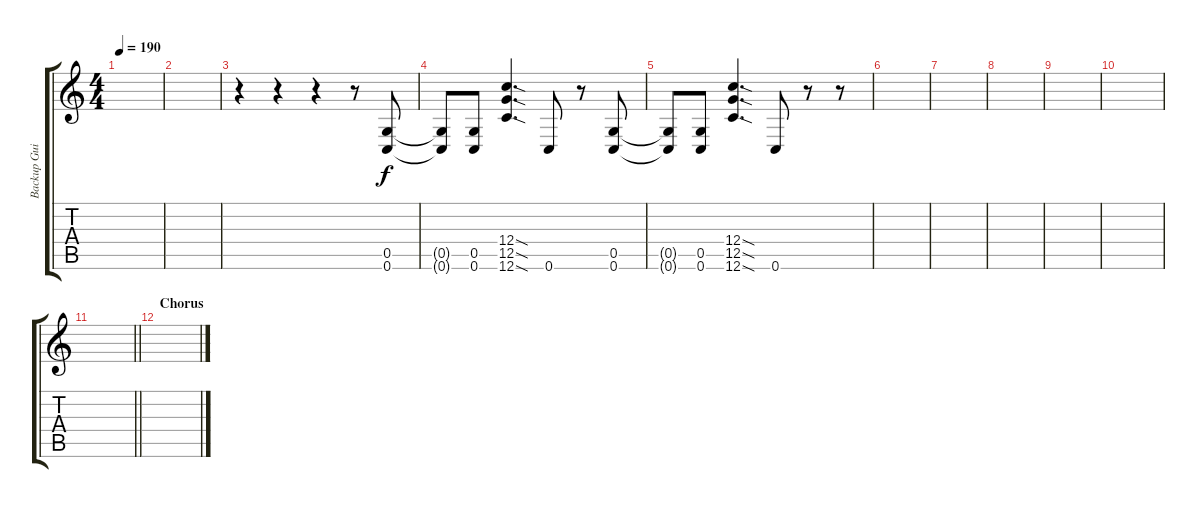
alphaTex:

\track ("Backup Guitar" "Backup Gui") {instrument overdrivenguitar}
\staff {score tabs}
\tuning (D4 A3 F3 C3 G2 C2) {hide}
\ts (4 4)
\tempo 190
\clef g2
\ks c
|
|
r.4 r.4 r.4 r.8 (0.5 0.6).8 |
(0.5{t} 0.6{t}).8 (0.5 0.6).8 (12.4{sod} 12.5{sod} 12.6{sod}).4{d} 0.6.8 r.8 (0.5 0.6).8 |
(0.5{t} 0.6{t}).8 (0.5 0.6).8 (12.4{sod} 12.5{sod} 12.6{sod}).4{d} 0.6.8 r.8 r.8 |
|
|
|
|
|
\barLineRight lightlight
|
\section ("" "Chorus")
